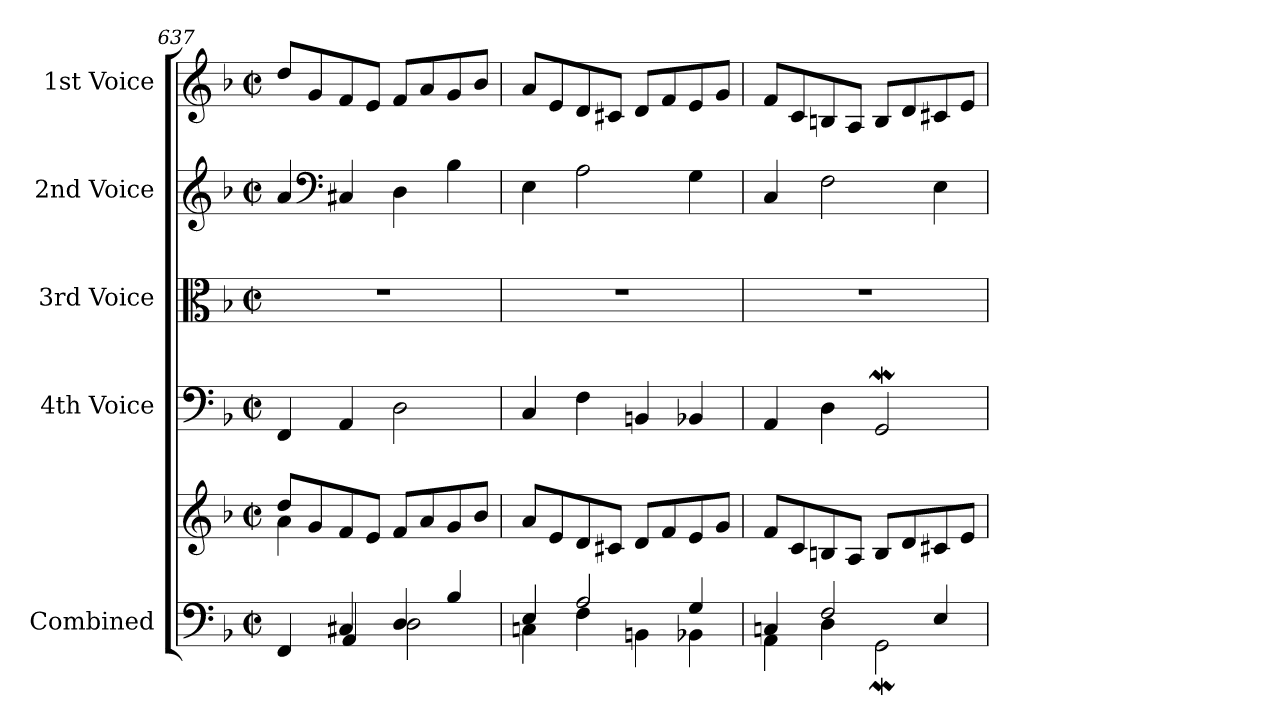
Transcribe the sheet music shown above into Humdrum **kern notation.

**kern	**kern	**kern	**kern	**kern	**kern
*part5	*part5	*part4	*part3	*part2	*part1
*staff6	*staff5	*staff4	*staff3	*staff2	*staff1
*I"Combined	*	*I"4th Voice	*I"3rd Voice	*I"2nd Voice	*I"1st Voice
*clefF4	*clefG2	*clefF4	*clefC3	*clefG2	*clefG2
*k[b-]	*k[b-]	*k[b-]	*k[b-]	*k[b-]	*k[b-]
*M2/2	*M2/2	*M2/2	*M2/2	*M2/2	*M2/2
*met(c|)	*met(c|)	*met(c|)	*met(c|)	*met(c|)	*met(c|)
=637	=637	=637	=637	=637	=637
*^	*^	*	*	*	*
4ryy	4FF/	8dd/L	4a\	4FF/	1r	4a/	8dd/L
.	.	8g/	.	.	.	.	8g/
*	*	*	*	*	*	*clefF4	*
4C#X/	4AA/	8f/	2.ryy	4AA/	.	4C#X/	8f/
.	.	8e/J	.	.	.	.	8e/J
4D/	2D\	8f/L	.	2D\	.	4D\	8f/L
.	.	8a/	.	.	.	.	8a/
4B-/	.	8g/	.	.	.	4B-\	8g/
.	.	8b-/J	.	.	.	.	8b-/J
*	*	*v	*v	*	*	*	*
=638	=638	=638	=638	=638	=638	=638
4E/	4Cn\	8a/L	4C/	1r	4E\	8a/L
.	.	8e/	.	.	.	8e/
2A/	4F\	8d/	4F\	.	2A\	8d/
.	.	8c#X/J	.	.	.	8c#X/J
.	4BBn\	8d/L	4BBn/	.	.	8d/L
.	.	8f/	.	.	.	8f/
4G/	4BB-X\	8e/	4BB-X/	.	4G\	8e/
.	.	8g/J	.	.	.	8g/J
!!LO:PB:g=z
=639	=639	=639	=639	=639	=639	=639
4Cn/	4AA\	8f/L	4AA/	1r	4C/	8f/L
.	.	8c/	.	.	.	8c/
2F/	4D\	8Bn/	4D\	.	2F\	8Bn/
.	.	8A/J	.	.	.	8A/J
.	2GGW\	8B/L	2GGW/	.	.	8B/L
.	.	8d/	.	.	.	8d/
4E/	.	8c#X/	.	.	4E\	8c#X/
.	.	8e/J	.	.	.	8e/J
*v	*v	*	*	*	*	*
=	=	=	=	=	=
*-	*-	*-	*-	*-	*-
